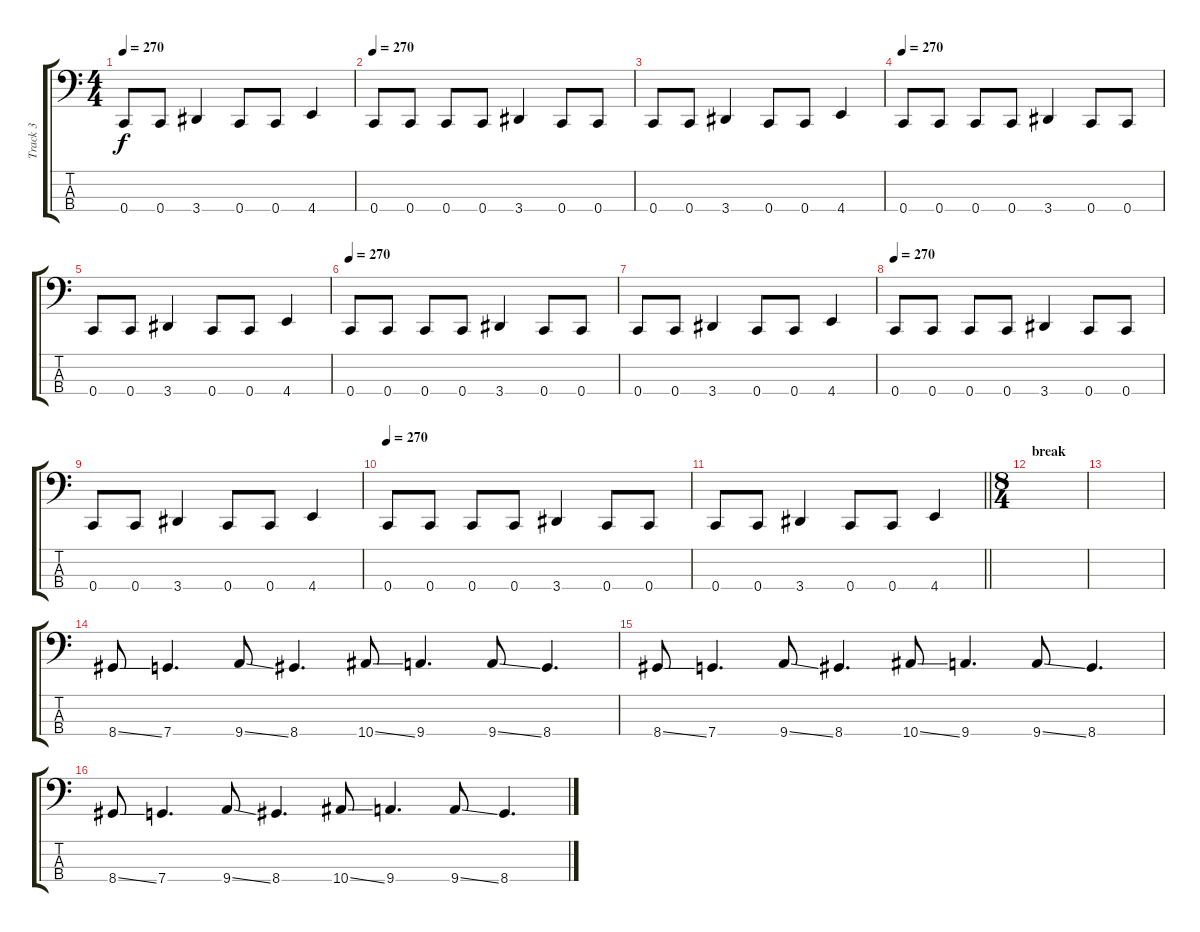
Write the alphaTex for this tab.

\track ("Track 3" "Track 3") {instrument slapbass1}
\staff {score tabs}
\tuning (F2 C2 G1 C1) {hide}
\ts (4 4)
\tempo 270
\clef f4
\ks c
0.4.8{dy f} 0.4.8 3.4.4 0.4.8 0.4.8 4.4.4 |
\tempo 270
0.4.8 0.4.8 0.4.8 0.4.8 3.4.4 0.4.8 0.4.8 |
0.4.8 0.4.8 3.4.4 0.4.8 0.4.8 4.4.4 |
\tempo 270
0.4.8 0.4.8 0.4.8 0.4.8 3.4.4 0.4.8 0.4.8 |
0.4.8 0.4.8 3.4.4 0.4.8 0.4.8 4.4.4 |
\tempo 270
0.4.8 0.4.8 0.4.8 0.4.8 3.4.4 0.4.8 0.4.8 |
0.4.8 0.4.8 3.4.4 0.4.8 0.4.8 4.4.4 |
\tempo 270
0.4.8 0.4.8 0.4.8 0.4.8 3.4.4 0.4.8 0.4.8 |
0.4.8 0.4.8 3.4.4 0.4.8 0.4.8 4.4.4 |
\tempo 270
0.4.8 0.4.8 0.4.8 0.4.8 3.4.4 0.4.8 0.4.8 |
\barLineRight lightlight
0.4.8 0.4.8 3.4.4 0.4.8 0.4.8 4.4.4 |
\ts (8 4)
\section ("" "break")
|
|
8.4{ss}.8 7.4.4{d} 9.4{ss}.8 8.4.4{d} 10.4{ss}.8 9.4.4{d} 9.4{ss}.8 8.4.4{d} |
8.4{ss}.8 7.4.4{d} 9.4{ss}.8 8.4.4{d} 10.4{ss}.8 9.4.4{d} 9.4{ss}.8 8.4.4{d} |
8.4{ss}.8 7.4.4{d} 9.4{ss}.8 8.4.4{d} 10.4{ss}.8 9.4.4{d} 9.4{ss}.8 8.4.4{d}
